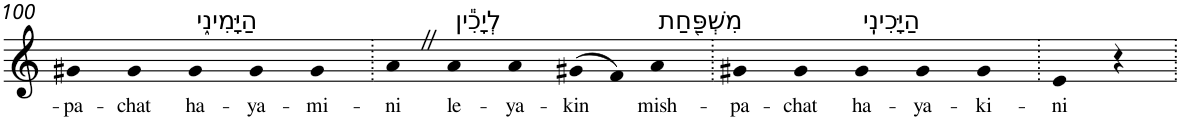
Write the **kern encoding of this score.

**kern	**text
*part1	*part1
*staff1	*staff1
*I"Piano	*
*I'Pno	*
!!LO:PB:g=z
*clefG2	*
*k[]	*
=100	=100
!	!LO:LY:b
4g#X	-pa-
!	!LO:LY:b
4g#	-chat
!LO:TX:a:t=הַיָּמִינִ֑י	!
!	!LO:LY:b
4g#	ha-
!	!LO:LY:b
4g#	-ya-
!	!LO:LY:b
4g#	-mi-
=101.	=101.
!	!LO:LY:b
4aZ	-ni
!LO:TX:a:t=לְיָכִ֕ין	!
!	!LO:LY:b
4a	le-
!	!LO:LY:b
4a	-ya-
!	!LO:LY:b
(>8g#X	-kin
8f)	.
!LO:TX:a:t=מִשְׁפַּ֖חַת	!
!	!LO:LY:b
4a	mish-
=102.	=102.
!	!LO:LY:b
4g#X	-pa-
!	!LO:LY:b
4g#	-chat
!LO:TX:a:t=הַיָּכִינִֽי	!
!	!LO:LY:b
4g#	ha-
!	!LO:LY:b
4g#	-ya-
!	!LO:LY:b
4g#	-ki-
=103.	=103.
!	!LO:LY:b
4e	-ni
4r	.
=.	=.
*-	*-
